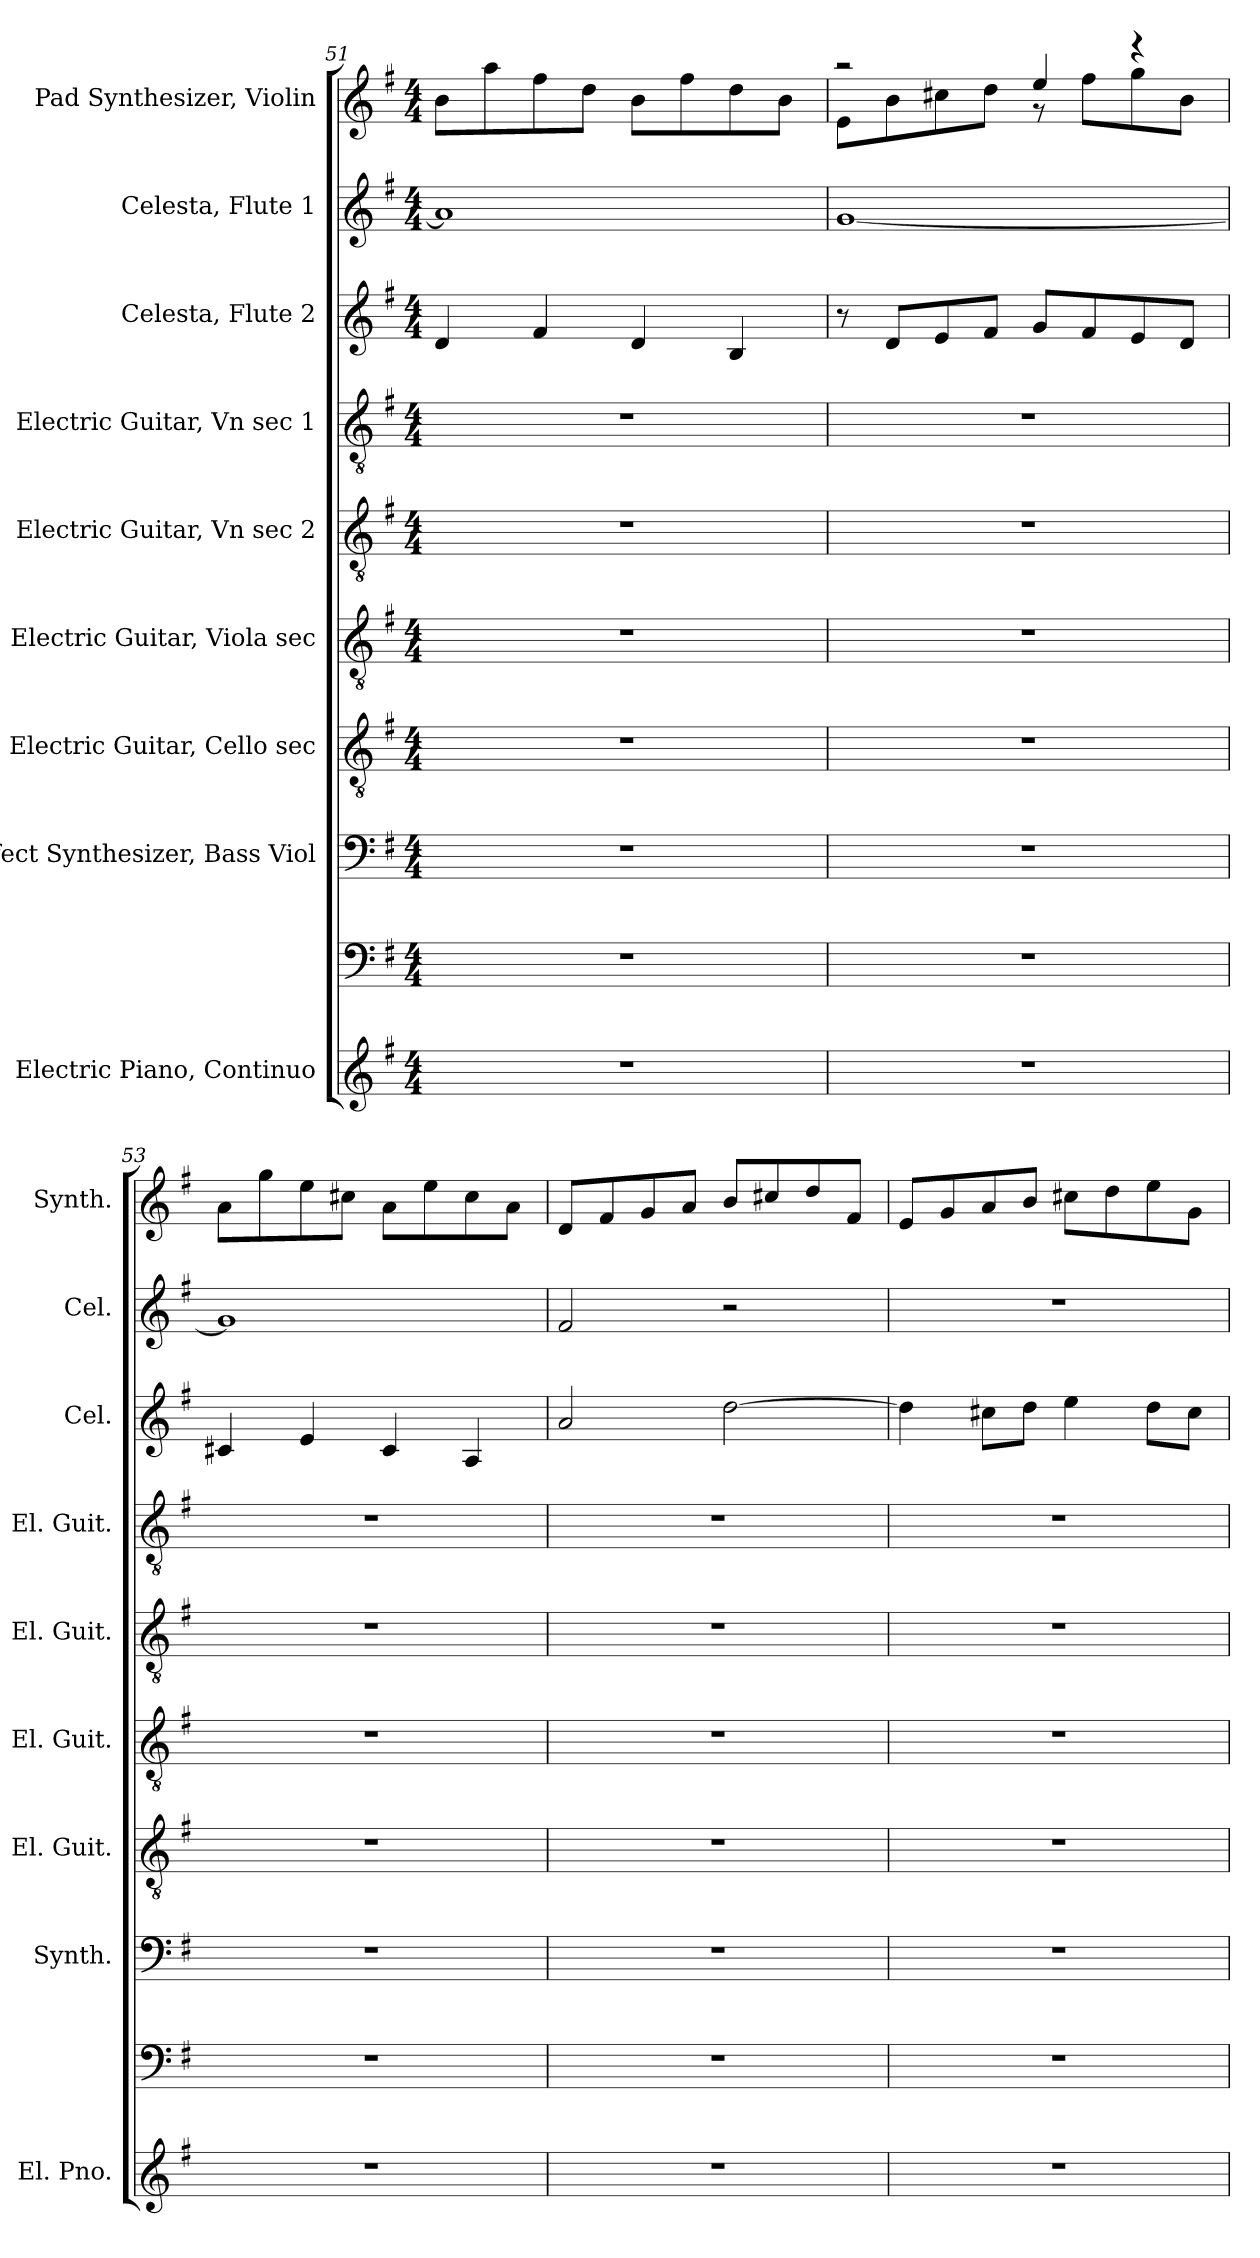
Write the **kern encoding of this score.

**kern	**kern	**kern	**kern	**kern	**kern	**kern	**kern	**kern	**kern
*part9	*part9	*part8	*part7	*part6	*part5	*part4	*part3	*part2	*part1
*staff10	*staff9	*staff8	*staff7	*staff6	*staff5	*staff4	*staff3	*staff2	*staff1
*I"Electric Piano, Continuo	*	*I"Effect Synthesizer, Bass Viol	*I"Electric Guitar, Cello sec	*I"Electric Guitar, Viola sec	*I"Electric Guitar, Vn sec 2	*I"Electric Guitar, Vn sec 1	*I"Celesta, Flute 2	*I"Celesta, Flute 1	*I"Pad Synthesizer, Violin
*I'El. Pno.	*	*I'Synth.	*I'El. Guit.	*I'El. Guit.	*I'El. Guit.	*I'El. Guit.	*I'Cel.	*I'Cel.	*I'Synth.
*clefG2	*clefF4	*clefF4	*clefGv2	*clefGv2	*clefGv2	*clefGv2	*clefG2	*clefG2	*clefG2
*	*	*	*	*	*	*	*ITrd-7c-12	*ITrd-7c-12	*
*k[f#]	*k[f#]	*k[f#]	*k[f#]	*k[f#]	*k[f#]	*k[f#]	*k[f#]	*k[f#]	*k[f#]
*M4/4	*M4/4	*M4/4	*M4/4	*M4/4	*M4/4	*M4/4	*M4/4	*M4/4	*M4/4
=51	=51	=51	=51	=51	=51	=51	=51	=51	=51
1r	1r	1r	1r	1r	1r	1r	4dd/	1aa]	8b\L
.	.	.	.	.	.	.	.	.	8aa\
.	.	.	.	.	.	.	4ff#/	.	8ff#\
.	.	.	.	.	.	.	.	.	8dd\J
.	.	.	.	.	.	.	4dd/	.	8b\L
.	.	.	.	.	.	.	.	.	8ff#\
.	.	.	.	.	.	.	4b/	.	8dd\
.	.	.	.	.	.	.	.	.	8b\J
!!LO:PB:g=z
=52	=52	=52	=52	=52	=52	=52	=52	=52	=52
*	*	*	*	*	*	*	*	*	*^
1r	1r	1r	1r	1r	1r	1r	8r	[1gg	2r	8e\L
.	.	.	.	.	.	.	8dd/L	.	.	8b\
.	.	.	.	.	.	.	8ee/	.	.	8cc#X\
.	.	.	.	.	.	.	8ff#/J	.	.	8dd\J
.	.	.	.	.	.	.	8gg/L	.	4ee/	8r
.	.	.	.	.	.	.	8ff#/	.	.	8ff#\L
.	.	.	.	.	.	.	8ee/	.	4r	8gg\
.	.	.	.	.	.	.	8dd/J	.	.	8b\J
*	*	*	*	*	*	*	*	*	*v	*v
=53	=53	=53	=53	=53	=53	=53	=53	=53	=53
1r	1r	1r	1r	1r	1r	1r	4cc#X/	1gg]	8a\L
.	.	.	.	.	.	.	.	.	8gg\
.	.	.	.	.	.	.	4ee/	.	8ee\
.	.	.	.	.	.	.	.	.	8cc#X\J
.	.	.	.	.	.	.	4cc#/	.	8a\L
.	.	.	.	.	.	.	.	.	8ee\
.	.	.	.	.	.	.	4a/	.	8cc#\
.	.	.	.	.	.	.	.	.	8a\J
=54	=54	=54	=54	=54	=54	=54	=54	=54	=54
1r	1r	1r	1r	1r	1r	1r	2aa/	2ff#/	8d/L
.	.	.	.	.	.	.	.	.	8f#/
.	.	.	.	.	.	.	.	.	8g/
.	.	.	.	.	.	.	.	.	8a/J
.	.	.	.	.	.	.	[2ddd\	2r	8b/L
.	.	.	.	.	.	.	.	.	8cc#X/
.	.	.	.	.	.	.	.	.	8dd/
.	.	.	.	.	.	.	.	.	8f#/J
=55	=55	=55	=55	=55	=55	=55	=55	=55	=55
1r	1r	1r	1r	1r	1r	1r	4ddd\]	1r	8e/L
.	.	.	.	.	.	.	.	.	8g/
.	.	.	.	.	.	.	8ccc#X\L	.	8a/
.	.	.	.	.	.	.	8ddd\J	.	8b/J
.	.	.	.	.	.	.	4eee\	.	8cc#X\L
.	.	.	.	.	.	.	.	.	8dd\
.	.	.	.	.	.	.	8ddd\L	.	8ee\
.	.	.	.	.	.	.	8ccc#\J	.	8g\J
=	=	=	=	=	=	=	=	=	=
*-	*-	*-	*-	*-	*-	*-	*-	*-	*-
